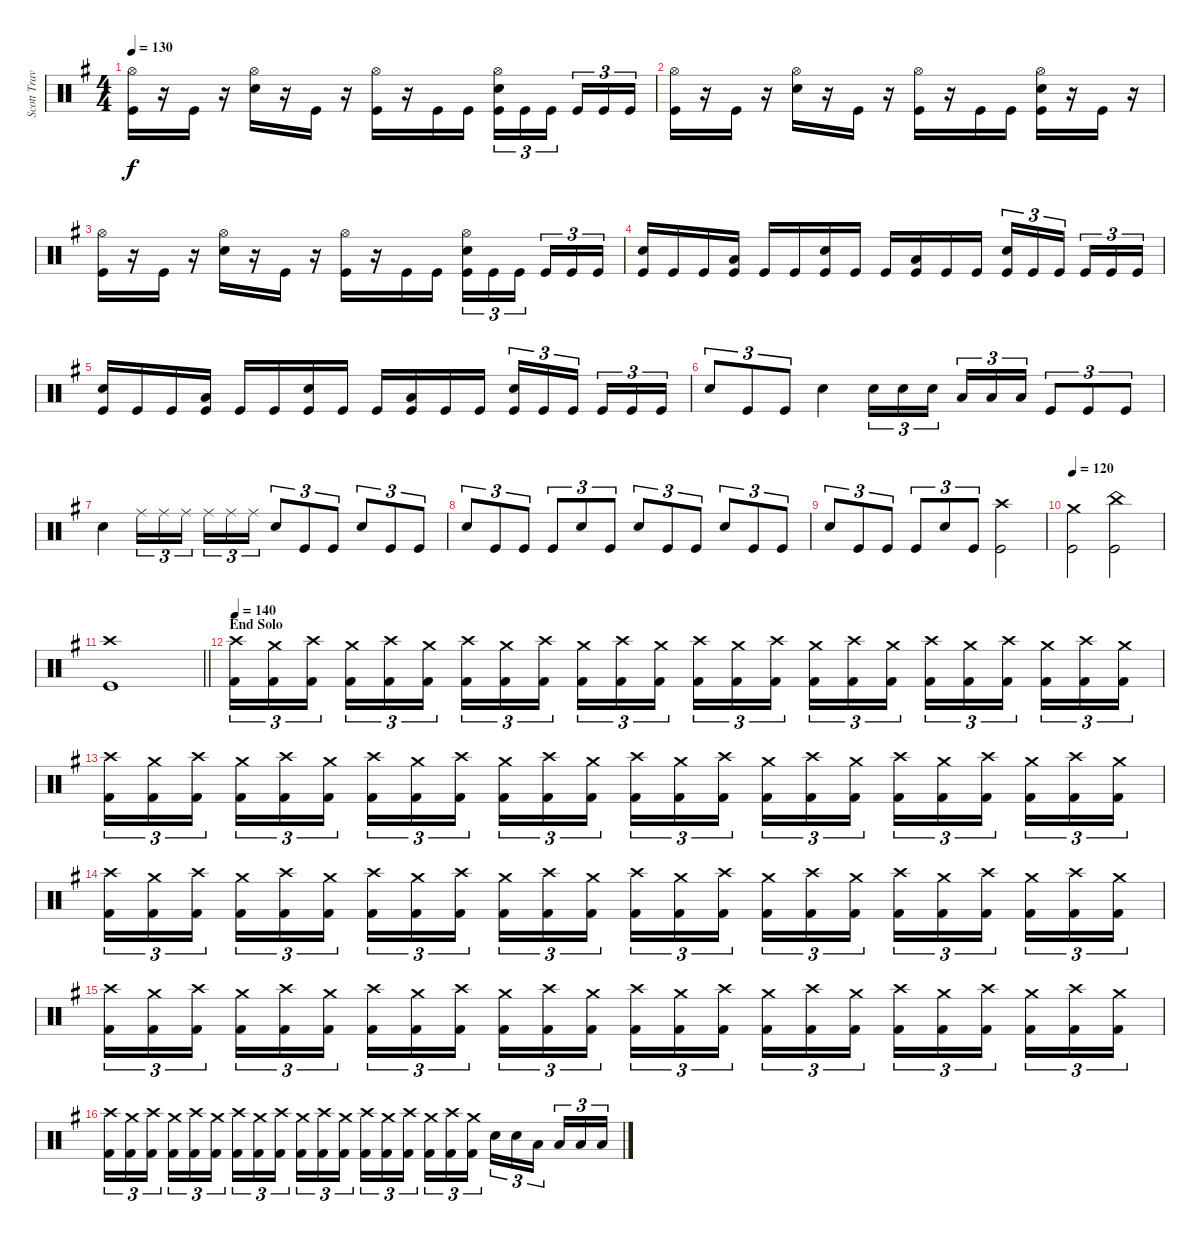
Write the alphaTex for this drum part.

\track ("Scott Travis (Drums)" "Scott Trav") {instrument percussion}
\staff {score}
\articulation defaults
\ts (4 4)
\tempo 130
\clef neutral
\ks g
("Hi-Hat (open)" "Kick (hit)").16{dy f} r.16 "Kick (hit)".16 r.16 ("Hi-Hat (open)" "Snare (hit) 2").16 r.16 "Kick (hit)".16 r.16 ("Hi-Hat (open)" "Kick (hit)").16 r.16 "Kick (hit)".16 "Kick (hit)".16 ("Hi-Hat (open)" "Snare (hit) 2" "Kick (hit)").16{tu (3 2)} "Kick (hit)".16{tu (3 2)} "Kick (hit)".16{tu (3 2) beam splitsecondary} "Kick (hit)".16{tu (3 2)} "Kick (hit)".16{tu (3 2)} "Kick (hit)".16{tu (3 2)} |
("Hi-Hat (open)" "Kick (hit)").16 r.16 "Kick (hit)".16 r.16 ("Hi-Hat (open)" "Snare (hit) 2").16 r.16 "Kick (hit)".16 r.16 ("Hi-Hat (open)" "Kick (hit)").16 r.16 "Kick (hit)".16 "Kick (hit)".16 ("Hi-Hat (open)" "Snare (hit) 2" "Kick (hit)").16 r.16 "Kick (hit)".16 r.16 |
("Hi-Hat (open)" "Kick (hit)").16 r.16 "Kick (hit)".16 r.16 ("Hi-Hat (open)" "Snare (hit) 2").16 r.16 "Kick (hit)".16 r.16 ("Hi-Hat (open)" "Kick (hit)").16 r.16 "Kick (hit)".16 "Kick (hit)".16 ("Hi-Hat (open)" "Snare (hit) 2" "Kick (hit)").16{tu (3 2)} "Kick (hit)".16{tu (3 2)} "Kick (hit)".16{tu (3 2) beam splitsecondary} "Kick (hit)".16{tu (3 2)} "Kick (hit)".16{tu (3 2)} "Kick (hit)".16{tu (3 2)} |
("Snare (hit) 2" "Kick (hit)").16 "Kick (hit)".16 "Kick (hit)".16 ("Low Floor Tom (hit)" "Kick (hit)").16 "Kick (hit)".16 "Kick (hit)".16 ("Snare (hit) 2" "Kick (hit)").16 "Kick (hit)".16 "Kick (hit)".16 ("Low Floor Tom (hit)" "Kick (hit)").16 "Kick (hit)".16 "Kick (hit)".16 ("Snare (hit) 2" "Kick (hit)").16{tu (3 2)} "Kick (hit)".16{tu (3 2)} "Kick (hit)".16{tu (3 2) beam splitsecondary} "Kick (hit)".16{tu (3 2)} "Kick (hit)".16{tu (3 2)} "Kick (hit)".16{tu (3 2)} |
("Snare (hit) 2" "Kick (hit)").16 "Kick (hit)".16 "Kick (hit)".16 ("Low Floor Tom (hit)" "Kick (hit)").16 "Kick (hit)".16 "Kick (hit)".16 ("Snare (hit) 2" "Kick (hit)").16 "Kick (hit)".16 "Kick (hit)".16 ("Low Floor Tom (hit)" "Kick (hit)").16 "Kick (hit)".16 "Kick (hit)".16 ("Snare (hit) 2" "Kick (hit)").16{tu (3 2)} "Kick (hit)".16{tu (3 2)} "Kick (hit)".16{tu (3 2) beam splitsecondary} "Kick (hit)".16{tu (3 2)} "Kick (hit)".16{tu (3 2)} "Kick (hit)".16{tu (3 2)} |
"Snare (hit) 2".8{tu (3 2)} "Kick (hit)".8{tu (3 2)} "Kick (hit)".8{tu (3 2)} "Snare (hit) 2".4 "Snare (hit) 2".16{tu (3 2)} "Snare (hit) 2".16{tu (3 2)} "Snare (hit) 2".16{tu (3 2) beam splitsecondary} "Low Floor Tom (hit)".16{tu (3 2)} "Low Floor Tom (hit)".16{tu (3 2)} "Low Tom (hit)".16{tu (3 2)} "Kick (hit)".8{tu (3 2)} "Kick (hit)".8{tu (3 2)} "Kick (hit)".8{tu (3 2)} |
"Snare (hit) 2".4 "Ride (middle)".16{tu (3 2)} "Ride (middle)".16{tu (3 2)} "Ride (middle)".16{tu (3 2) beam splitsecondary} "Ride (middle)".16{tu (3 2)} "Ride (middle)".16{tu (3 2)} "Ride (middle)".16{tu (3 2)} "Snare (hit) 2".8{tu (3 2)} "Kick (hit)".8{tu (3 2)} "Kick (hit)".8{tu (3 2)} "Snare (hit) 2".8{tu (3 2)} "Kick (hit)".8{tu (3 2)} "Kick (hit)".8{tu (3 2)} |
"Snare (hit) 2".8{tu (3 2)} "Kick (hit)".8{tu (3 2)} "Kick (hit)".8{tu (3 2)} "Kick (hit)".8{tu (3 2)} "Snare (hit) 2".8{tu (3 2)} "Kick (hit)".8{tu (3 2)} "Snare (hit) 2".8{tu (3 2)} "Kick (hit)".8{tu (3 2)} "Kick (hit)".8{tu (3 2)} "Snare (hit) 2".8{tu (3 2)} "Kick (hit)".8{tu (3 2)} "Kick (hit)".8{tu (3 2)} |
"Snare (hit) 2".8{tu (3 2)} "Kick (hit)".8{tu (3 2)} "Kick (hit)".8{tu (3 2)} "Kick (hit)".8{tu (3 2)} "Snare (hit) 2".8{tu (3 2)} "Kick (hit)".8{tu (3 2)} ("Crash high (hit)" "Kick (hit)").2 |
\tempo 120
("Crash medium (hit)" "Kick (hit)").2 ("China (hit)" "Kick (hit)").2 |
\barLineRight lightlight
("Crash high (hit)" "Kick (hit)").1 |
\section ("" "End Solo")
\tempo 140
("Crash high (hit)" "Kick (hit) 2").16{tu (3 2)} ("Crash medium (hit)" "Kick (hit) 2").16{tu (3 2)} ("Crash high (hit)" "Kick (hit) 2").16{tu (3 2) beam splitsecondary} ("Crash medium (hit)" "Kick (hit) 2").16{tu (3 2)} ("Crash high (hit)" "Kick (hit) 2").16{tu (3 2)} ("Crash medium (hit)" "Kick (hit) 2").16{tu (3 2)} ("Crash high (hit)" "Kick (hit) 2").16{tu (3 2)} ("Crash medium (hit)" "Kick (hit) 2").16{tu (3 2)} ("Crash high (hit)" "Kick (hit) 2").16{tu (3 2) beam splitsecondary} ("Crash medium (hit)" "Kick (hit) 2").16{tu (3 2)} ("Crash high (hit)" "Kick (hit) 2").16{tu (3 2)} ("Crash medium (hit)" "Kick (hit) 2").16{tu (3 2)} ("Crash high (hit)" "Kick (hit) 2").16{tu (3 2)} ("Crash medium (hit)" "Kick (hit) 2").16{tu (3 2)} ("Crash high (hit)" "Kick (hit) 2").16{tu (3 2) beam splitsecondary} ("Crash medium (hit)" "Kick (hit) 2").16{tu (3 2)} ("Crash high (hit)" "Kick (hit) 2").16{tu (3 2)} ("Crash medium (hit)" "Kick (hit) 2").16{tu (3 2)} ("Crash high (hit)" "Kick (hit) 2").16{tu (3 2)} ("Crash medium (hit)" "Kick (hit) 2").16{tu (3 2)} ("Crash high (hit)" "Kick (hit) 2").16{tu (3 2) beam splitsecondary} ("Crash medium (hit)" "Kick (hit) 2").16{tu (3 2)} ("Crash high (hit)" "Kick (hit) 2").16{tu (3 2)} ("Crash medium (hit)" "Kick (hit) 2").16{tu (3 2)} |
("Crash high (hit)" "Kick (hit) 2").16{tu (3 2)} ("Crash medium (hit)" "Kick (hit) 2").16{tu (3 2)} ("Crash high (hit)" "Kick (hit) 2").16{tu (3 2) beam splitsecondary} ("Crash medium (hit)" "Kick (hit) 2").16{tu (3 2)} ("Crash high (hit)" "Kick (hit) 2").16{tu (3 2)} ("Crash medium (hit)" "Kick (hit) 2").16{tu (3 2)} ("Crash high (hit)" "Kick (hit) 2").16{tu (3 2)} ("Crash medium (hit)" "Kick (hit) 2").16{tu (3 2)} ("Crash high (hit)" "Kick (hit) 2").16{tu (3 2) beam splitsecondary} ("Crash medium (hit)" "Kick (hit) 2").16{tu (3 2)} ("Crash high (hit)" "Kick (hit) 2").16{tu (3 2)} ("Crash medium (hit)" "Kick (hit) 2").16{tu (3 2)} ("Crash high (hit)" "Kick (hit) 2").16{tu (3 2)} ("Crash medium (hit)" "Kick (hit) 2").16{tu (3 2)} ("Crash high (hit)" "Kick (hit) 2").16{tu (3 2) beam splitsecondary} ("Crash medium (hit)" "Kick (hit) 2").16{tu (3 2)} ("Crash high (hit)" "Kick (hit) 2").16{tu (3 2)} ("Crash medium (hit)" "Kick (hit) 2").16{tu (3 2)} ("Crash high (hit)" "Kick (hit) 2").16{tu (3 2)} ("Crash medium (hit)" "Kick (hit) 2").16{tu (3 2)} ("Crash high (hit)" "Kick (hit) 2").16{tu (3 2) beam splitsecondary} ("Crash medium (hit)" "Kick (hit) 2").16{tu (3 2)} ("Crash high (hit)" "Kick (hit) 2").16{tu (3 2)} ("Crash medium (hit)" "Kick (hit) 2").16{tu (3 2)} |
("Crash high (hit)" "Kick (hit) 2").16{tu (3 2)} ("Crash medium (hit)" "Kick (hit) 2").16{tu (3 2)} ("Crash high (hit)" "Kick (hit) 2").16{tu (3 2) beam splitsecondary} ("Crash medium (hit)" "Kick (hit) 2").16{tu (3 2)} ("Crash high (hit)" "Kick (hit) 2").16{tu (3 2)} ("Crash medium (hit)" "Kick (hit) 2").16{tu (3 2)} ("Crash high (hit)" "Kick (hit) 2").16{tu (3 2)} ("Crash medium (hit)" "Kick (hit) 2").16{tu (3 2)} ("Crash high (hit)" "Kick (hit) 2").16{tu (3 2) beam splitsecondary} ("Crash medium (hit)" "Kick (hit) 2").16{tu (3 2)} ("Crash high (hit)" "Kick (hit) 2").16{tu (3 2)} ("Crash medium (hit)" "Kick (hit) 2").16{tu (3 2)} ("Crash high (hit)" "Kick (hit) 2").16{tu (3 2)} ("Crash medium (hit)" "Kick (hit) 2").16{tu (3 2)} ("Crash high (hit)" "Kick (hit) 2").16{tu (3 2) beam splitsecondary} ("Crash medium (hit)" "Kick (hit) 2").16{tu (3 2)} ("Crash high (hit)" "Kick (hit) 2").16{tu (3 2)} ("Crash medium (hit)" "Kick (hit) 2").16{tu (3 2)} ("Crash high (hit)" "Kick (hit) 2").16{tu (3 2)} ("Crash medium (hit)" "Kick (hit) 2").16{tu (3 2)} ("Crash high (hit)" "Kick (hit) 2").16{tu (3 2) beam splitsecondary} ("Crash medium (hit)" "Kick (hit) 2").16{tu (3 2)} ("Crash high (hit)" "Kick (hit) 2").16{tu (3 2)} ("Crash medium (hit)" "Kick (hit) 2").16{tu (3 2)} |
("Crash high (hit)" "Kick (hit) 2").16{tu (3 2)} ("Crash medium (hit)" "Kick (hit) 2").16{tu (3 2)} ("Crash high (hit)" "Kick (hit) 2").16{tu (3 2) beam splitsecondary} ("Crash medium (hit)" "Kick (hit) 2").16{tu (3 2)} ("Crash high (hit)" "Kick (hit) 2").16{tu (3 2)} ("Crash medium (hit)" "Kick (hit) 2").16{tu (3 2)} ("Crash high (hit)" "Kick (hit) 2").16{tu (3 2)} ("Crash medium (hit)" "Kick (hit) 2").16{tu (3 2)} ("Crash high (hit)" "Kick (hit) 2").16{tu (3 2) beam splitsecondary} ("Crash medium (hit)" "Kick (hit) 2").16{tu (3 2)} ("Crash high (hit)" "Kick (hit) 2").16{tu (3 2)} ("Crash medium (hit)" "Kick (hit) 2").16{tu (3 2)} ("Crash high (hit)" "Kick (hit) 2").16{tu (3 2)} ("Crash medium (hit)" "Kick (hit) 2").16{tu (3 2)} ("Crash high (hit)" "Kick (hit) 2").16{tu (3 2) beam splitsecondary} ("Crash medium (hit)" "Kick (hit) 2").16{tu (3 2)} ("Crash high (hit)" "Kick (hit) 2").16{tu (3 2)} ("Crash medium (hit)" "Kick (hit) 2").16{tu (3 2)} ("Crash high (hit)" "Kick (hit) 2").16{tu (3 2)} ("Crash medium (hit)" "Kick (hit) 2").16{tu (3 2)} ("Crash high (hit)" "Kick (hit) 2").16{tu (3 2) beam splitsecondary} ("Crash medium (hit)" "Kick (hit) 2").16{tu (3 2)} ("Crash high (hit)" "Kick (hit) 2").16{tu (3 2)} ("Crash medium (hit)" "Kick (hit) 2").16{tu (3 2)} |
("Crash high (hit)" "Kick (hit) 2").16{tu (3 2)} ("Crash medium (hit)" "Kick (hit) 2").16{tu (3 2)} ("Crash high (hit)" "Kick (hit) 2").16{tu (3 2) beam splitsecondary} ("Crash medium (hit)" "Kick (hit) 2").16{tu (3 2)} ("Crash high (hit)" "Kick (hit) 2").16{tu (3 2)} ("Crash medium (hit)" "Kick (hit) 2").16{tu (3 2)} ("Crash high (hit)" "Kick (hit) 2").16{tu (3 2)} ("Crash medium (hit)" "Kick (hit) 2").16{tu (3 2)} ("Crash high (hit)" "Kick (hit) 2").16{tu (3 2) beam splitsecondary} ("Crash medium (hit)" "Kick (hit) 2").16{tu (3 2)} ("Crash high (hit)" "Kick (hit) 2").16{tu (3 2)} ("Crash medium (hit)" "Kick (hit) 2").16{tu (3 2)} ("Crash high (hit)" "Kick (hit) 2").16{tu (3 2)} ("Crash medium (hit)" "Kick (hit) 2").16{tu (3 2)} ("Crash high (hit)" "Kick (hit) 2").16{tu (3 2) beam splitsecondary} ("Crash medium (hit)" "Kick (hit) 2").16{tu (3 2)} ("Crash high (hit)" "Kick (hit) 2").16{tu (3 2)} ("Crash medium (hit)" "Kick (hit) 2").16{tu (3 2)} "Snare (hit) 2".16{tu (3 2)} "Snare (hit) 2".16{tu (3 2)} "Low Tom (hit)".16{tu (3 2) beam splitsecondary} "Low Floor Tom (hit)".16{tu (3 2)} "Low Floor Tom (hit)".16{tu (3 2)} "Low Floor Tom (hit)".16{tu (3 2)}
